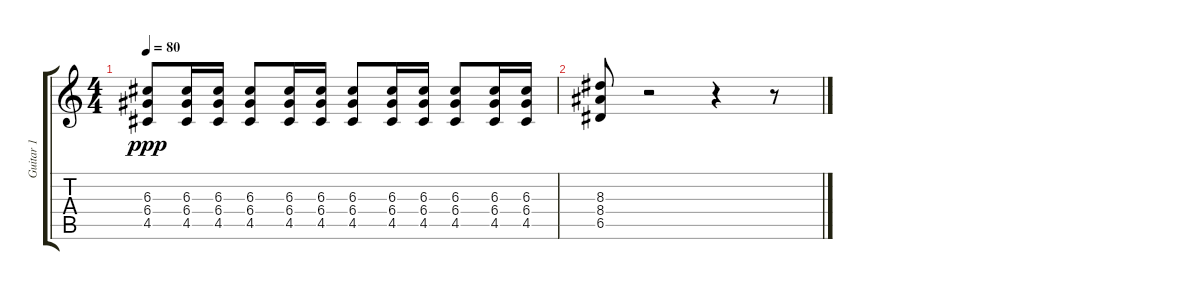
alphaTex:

\track ("Guitar 1" "Guitar 1") {instrument distortionguitar}
\staff {score tabs}
\tuning (E4 B3 G3 D3 A2 E2) {hide}
\ts (4 4)
\tempo 80
\clef g2
\ks c
(6.3 6.4 4.5).8{dy ppp} (6.3 6.4 4.5).16 (6.3 6.4 4.5).16 (6.3 6.4 4.5).8 (6.3 6.4 4.5).16 (6.3 6.4 4.5).16 (6.3 6.4 4.5).8 (6.3 6.4 4.5).16 (6.3 6.4 4.5).16 (6.3 6.4 4.5).8 (6.3 6.4 4.5).16 (6.3 6.4 4.5).16 |
(8.3 8.4 6.5).8 r.2 r.4 r.8
